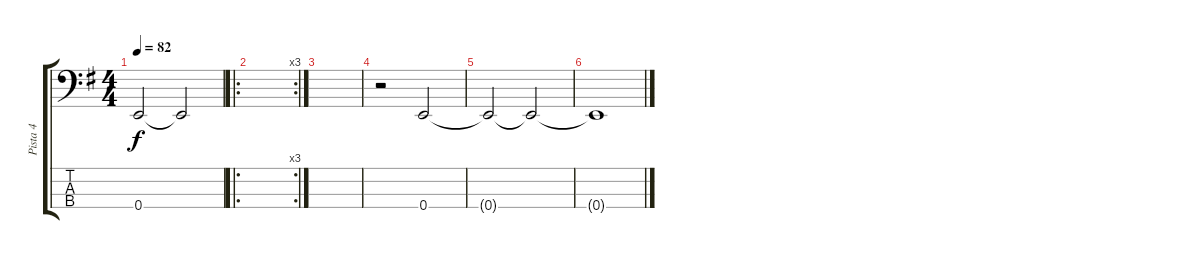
\track ("Pista 4" "Pista 4") {instrument electricbassfinger}
\staff {score tabs}
\tuning (G2 D2 A1 E1) {hide}
\ts (4 4)
\tempo 82
\clef f4
\ks g
0.4.2{dy f} 0.4{t}.2 |
\ro
\rc 3
|
|
r.2 0.4.2 |
0.4{t}.2 0.4{t}.2 |
0.4{t}.1
